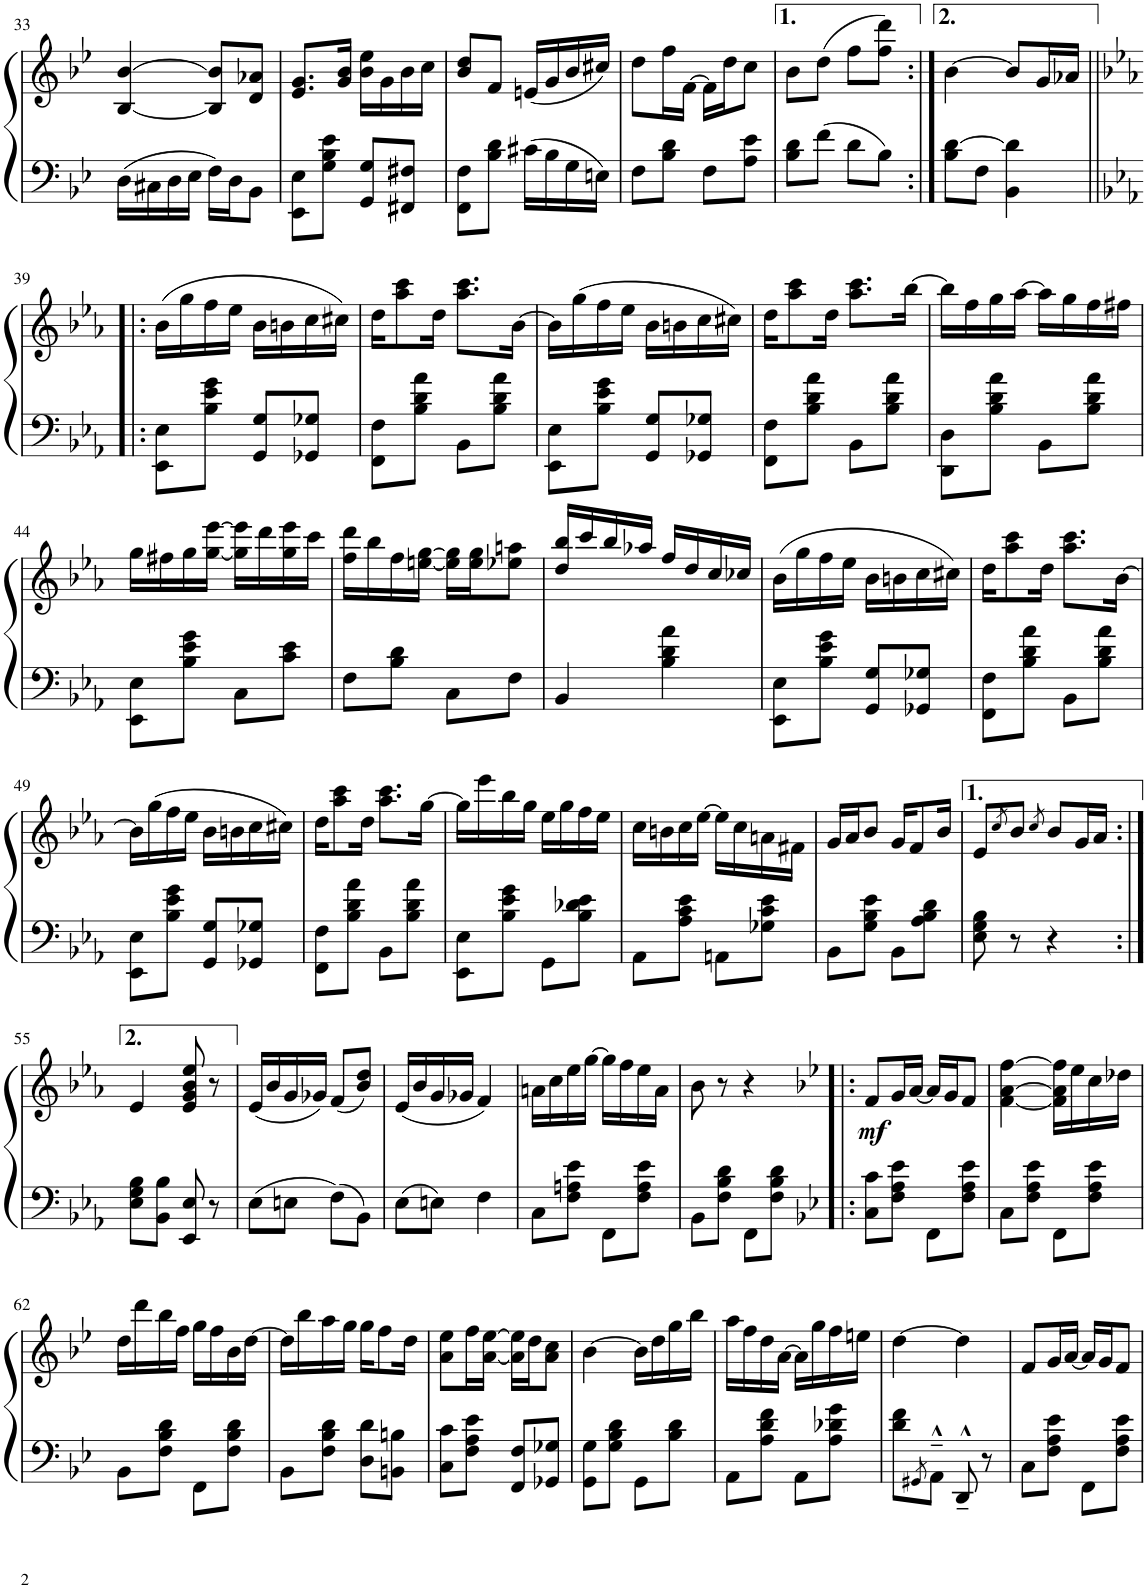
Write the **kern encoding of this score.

**kern	**kern	**dynam
*part1	*part1	*part1
*staff2	*staff1	*staff1/2
*I"Upright Piano	*	*
*I'Pno.	*	*
!!LO:PB:g=z
*clefF4	*clefG2	*
*k[b-e-]	*k[b-e-]	*
*M2/4	*M2/4	*
=33	=33	=33
16D\LL	[4B-/ [4b-/	.
16C#X\	.	.
16D\	.	.
16E-\JJ	.	.
16F\LL	8B-/] 8b-/]L	.
16D\J	.	.
8BB-\J	8d/ 8a-X/J	.
=34	=34	=34
8EE-\ 8E-\L	8.e-/ 8.g/L	.
8G\ 8B-\ 8e-\J	.	.
.	16g/ 16b-/Jk	.
8GG/ 8G/L	16b-\ 16ee-\LL	.
.	16g\	.
8FF#X/ 8F#X/J	16b-\	.
.	16cc\JJ	.
=35	=35	=35
8FF\ 8F\L	8b-/ 8dd/L	.
8B-\ 8d\J	8f/J	.
16c#X\LL	(16en/LL	.
16B-\	16g/	.
16G\	16b-/	.
16En\JJ	16cc#X/JJ)	.
=36	=36	=36
8F\L	8dd\L	.
8B-\ 8d\J	16ff\L	.
.	[16f\JJ	.
8F\L	16f\LL]	.
.	16dd\J	.
8A\ 8e-\J	8cc\J	.
=37	=37	=37
8B-\ 8d\L	8b-\L	.
8f\J	(8dd\J	.
8d\L	8ff\L	.
8B-\J	8ff\ 8ddd\J)	.
=38:|!	=38:|!	=38:|!
8B-\ [8d\L	[4b-\	.
8F\J	.	.
4BB-\ 4d\]	8b-/L]	.
.	16g/L	.
.	16a-X/JJ	.
!!LO:LB:g=z
=39!|:	=39!|:	=39!|:
*k[b-e-a-]	*k[b-e-a-]	*
8EE-\ 8E-\L	(16b-\LL	.
.	16gg\	.
8B-\ 8e-\ 8g\J	16ff\	.
.	16ee-\JJ	.
8GG/ 8G/L	16b-\LL	.
.	16bn\	.
8GG-X/ 8G-X/J	16cc\	.
.	16cc#X\JJ)	.
=40	=40	=40
8FF\ 8F\L	16dd\KL	.
.	8aa-\ 8ccc\	.
8B-\ 8d\ 8a-\J	.	.
.	16dd\Jk	.
8BB-\L	8.aa-\ 8.ccc\L	.
8B-\ 8d\ 8a-\J	.	.
.	[16b-\Jk	.
=41	=41	=41
8EE-\ 8E-\L	16b-\LL]	.
.	(16gg\	.
8B-\ 8e-\ 8g\J	16ff\	.
.	16ee-\JJ	.
8GG/ 8G/L	16b-\LL	.
.	16bn\	.
8GG-X/ 8G-X/J	16cc\	.
.	16cc#X\JJ)	.
=42	=42	=42
8FF\ 8F\L	16dd\KL	.
.	8aa-\ 8ccc\	.
8B-\ 8d\ 8a-\J	.	.
.	16dd\Jk	.
8BB-\L	8.aa-\ 8.ccc\L	.
8B-\ 8d\ 8a-\J	.	.
.	[16bb-\Jk	.
=43	=43	=43
8DD\ 8D\L	16bb-\LL]	.
.	16ff\	.
8B-\ 8d\ 8a-\J	16gg\	.
.	[16aa-\JJ	.
8BB-\L	16aa-\LL]	.
.	16gg\	.
8B-\ 8d\ 8a-\J	16ff\	.
.	16ff#X\JJ	.
!!LO:LB:g=z
=44	=44	=44
8EE-\ 8E-\L	16gg\LL	.
.	16ff#X\	.
8B-\ 8e-\ 8g\J	16gg\	.
.	[16gg\ [16eee-\JJ	.
8C\L	16gg\] 16eee-\]LL	.
.	16ddd\	.
8c\ 8e-\J	16gg\ 16eee-\	.
.	16ccc\JJ	.
=45	=45	=45
8F\L	16ff\ 16ddd\LL	.
.	16bb-\	.
8B-\ 8d\J	16ff\	.
.	[16een\ [16gg\JJ	.
8C\L	16ee\] 16gg\]LL	.
.	16ee\ 16gg\J	.
8F\J	8ee-X\ 8aan\J	.
=46	=46	=46
4BB-/	16dd/ 16bb-/LL	.
.	16ccc/	.
.	16bb-/	.
.	16aa-X/JJ	.
4B-\ 4d\ 4a-\	16ff/LL	.
.	16dd/	.
.	16cc/	.
.	16cc-X/JJ	.
=47	=47	=47
8EE-\ 8E-\L	(16b-\LL	.
.	16gg\	.
8B-\ 8e-\ 8g\J	16ff\	.
.	16ee-\JJ	.
8GG/ 8G/L	16b-\LL	.
.	16bn\	.
8GG-X/ 8G-X/J	16cc\	.
.	16cc#X\JJ)	.
=48	=48	=48
8FF\ 8F\L	16dd\KL	.
.	8aa-\ 8ccc\	.
8B-\ 8d\ 8a-\J	.	.
.	16dd\Jk	.
8BB-\L	8.aa-\ 8.ccc\L	.
8B-\ 8d\ 8a-\J	.	.
.	[16b-\Jk	.
!!LO:LB:g=z
=49	=49	=49
8EE-\ 8E-\L	16b-\LL]	.
.	(16gg\	.
8B-\ 8e-\ 8g\J	16ff\	.
.	16ee-\JJ	.
8GG/ 8G/L	16b-\LL	.
.	16bn\	.
8GG-X/ 8G-X/J	16cc\	.
.	16cc#X\JJ)	.
=50	=50	=50
8FF\ 8F\L	16dd\KL	.
.	8aa-\ 8ccc\	.
8B-\ 8d\ 8a-\J	.	.
.	16dd\Jk	.
8BB-\L	8.aa-\ 8.ccc\L	.
8B-\ 8d\ 8a-\J	.	.
.	[16gg\Jk	.
=51	=51	=51
8EE-\ 8E-\L	16gg\LL]	.
.	16eee-\	.
8B-\ 8e-\ 8g\J	16bb-\	.
.	16gg\JJ	.
8GG\L	16ee-\LL	.
.	16gg\	.
8B-\ 8d-X\ 8e-\J	16ff\	.
.	16ee-\JJ	.
=52	=52	=52
8AA-\L	16cc\LL	.
.	16bn\	.
8A-\ 8c\ 8e-\J	16cc\	.
.	[16ee-\JJ	.
8AAn\L	16ee-\LL]	.
.	16cc\	.
8G-X\ 8c\ 8e-\J	16an\	.
.	16f#X\JJ	.
=53	=53	=53
8BB-\L	16g/LL	.
.	16a-/J	.
8G\ 8B-\ 8e-\J	8b-/J	.
8BB-\L	16g/KL	.
.	8f/	.
8A-\ 8B-\ 8d\J	.	.
.	16b-/Jk	.
=54	=54	=54
8E-\ 8G\ 8B-\	8e-/L	.
.	8qcc/	.
8r	8b-/J	.
.	8qcc/	.
4r	8b-/L	.
.	16g/L	.
.	16a-/JJ	.
!!LO:LB:g=z
=55:|!	=55:|!	=55:|!
8E-\ 8G\ 8B-\L	4e-/	.
8BB-\ 8B-\J	.	.
8EE-/ 8E-/	8e-/ 8g/ 8b-/ 8ee-/	.
8r	8r	.
=56	=56	=56
8E-\L	(16e-/LL	.
.	16b-/	.
8En\J	16g/	.
.	16g-X/JJ)	.
8F\L	(8f/L	.
8BB-\J	8b-/ 8dd/J)	.
=57	=57	=57
8E-\L	(16e-/LL	.
.	16b-/	.
8En\J	16g/	.
.	16g-X/JJ	.
4F\	4f/)	.
=58	=58	=58
8C\L	16an\LL	.
.	16cc\	.
8F\ 8An\ 8e-\J	16ee-\	.
.	[16gg\JJ	.
8FF\L	16gg\LL]	.
.	16ff\	.
8F\ 8A\ 8e-\J	16ee-\	.
.	16a\JJ	.
=59	=59	=59
8BB-\L	8b-\	.
8F\ 8B-\ 8d\J	8r	.
8FF\L	4r	.
8F\ 8B-\ 8d\J	.	.
=60!|:	=60!|:	=60!|:
*k[b-e-]	*k[b-e-]	*
!	!	!LO:DY:b
8C\ 8c\L	8f/L	mf
8F\ 8A\ 8e-\J	16g/L	.
.	[16a/JJ	.
8FF\L	16a/LL]	.
.	16g/J	.
8F\ 8A\ 8e-\J	8f/J	.
=61	=61	=61
8C\L	[4f\ [4a\ [4ff\	.
8F\ 8A\ 8e-\J	.	.
8FF\L	16f\] 16a\] 16ff\]LL	.
.	16ee-\	.
8F\ 8A\ 8e-\J	16cc\	.
.	16dd-X\JJ	.
!!LO:LB:g=z
=62	=62	=62
8BB-\L	16dd\LL	.
.	16ddd\	.
8F\ 8B-\ 8d\J	16bb-\	.
.	16ff\JJ	.
8FF\L	16gg\LL	.
.	16ff\	.
8F\ 8B-\ 8d\J	16b-\	.
.	[16dd\JJ	.
=63	=63	=63
8BB-\L	16dd\LL]	.
.	16bb-\	.
8F\ 8B-\ 8d\J	16aa\	.
.	16gg\JJ	.
8D\ 8d\L	16gg\KL	.
.	8ff\	.
8BBn\ 8Bn\J	.	.
.	16dd\Jk	.
=64	=64	=64
8C\ 8c\L	8a\ 8ee-\L	.
8F\ 8A\ 8e-\J	16ff\L	.
.	[16a\ [16ee-\JJ	.
8FF/ 8F/L	16a\] 16ee-\]LL	.
.	16dd\J	.
8GG-X/ 8G-X/J	8a\ 8cc\J	.
=65	=65	=65
8GG\ 8G\L	[4b-\	.
8G\ 8B-\ 8d\J	.	.
8GG\L	16b-\LL]	.
.	16dd\	.
8B-\ 8d\J	16gg\	.
.	16bb-\JJ	.
=66	=66	=66
8AA\L	16aa\LL	.
.	16ff\	.
8A\ 8d\ 8f\J	16dd\	.
.	[16a\JJ	.
8AA\L	16a\LL]	.
.	16gg\	.
8A\ 8d-X\ 8g\J	16ff\	.
.	16een\JJ	.
=67	=67	=67
8d\ 8f\L	[4dd\	.
8qGG#X/	.	.
8AA~^^\J	.	.
8DD~^^/	4dd\]	.
8r	.	.
=68	=68	=68
8C\L	8f/L	.
8F\ 8A\ 8e-\J	16g/L	.
.	[16a/JJ	.
8FF\L	16a/LL]	.
.	16g/J	.
8F\ 8A\ 8e-\J	8f/J	.
=	=	=
*-	*-	*-
